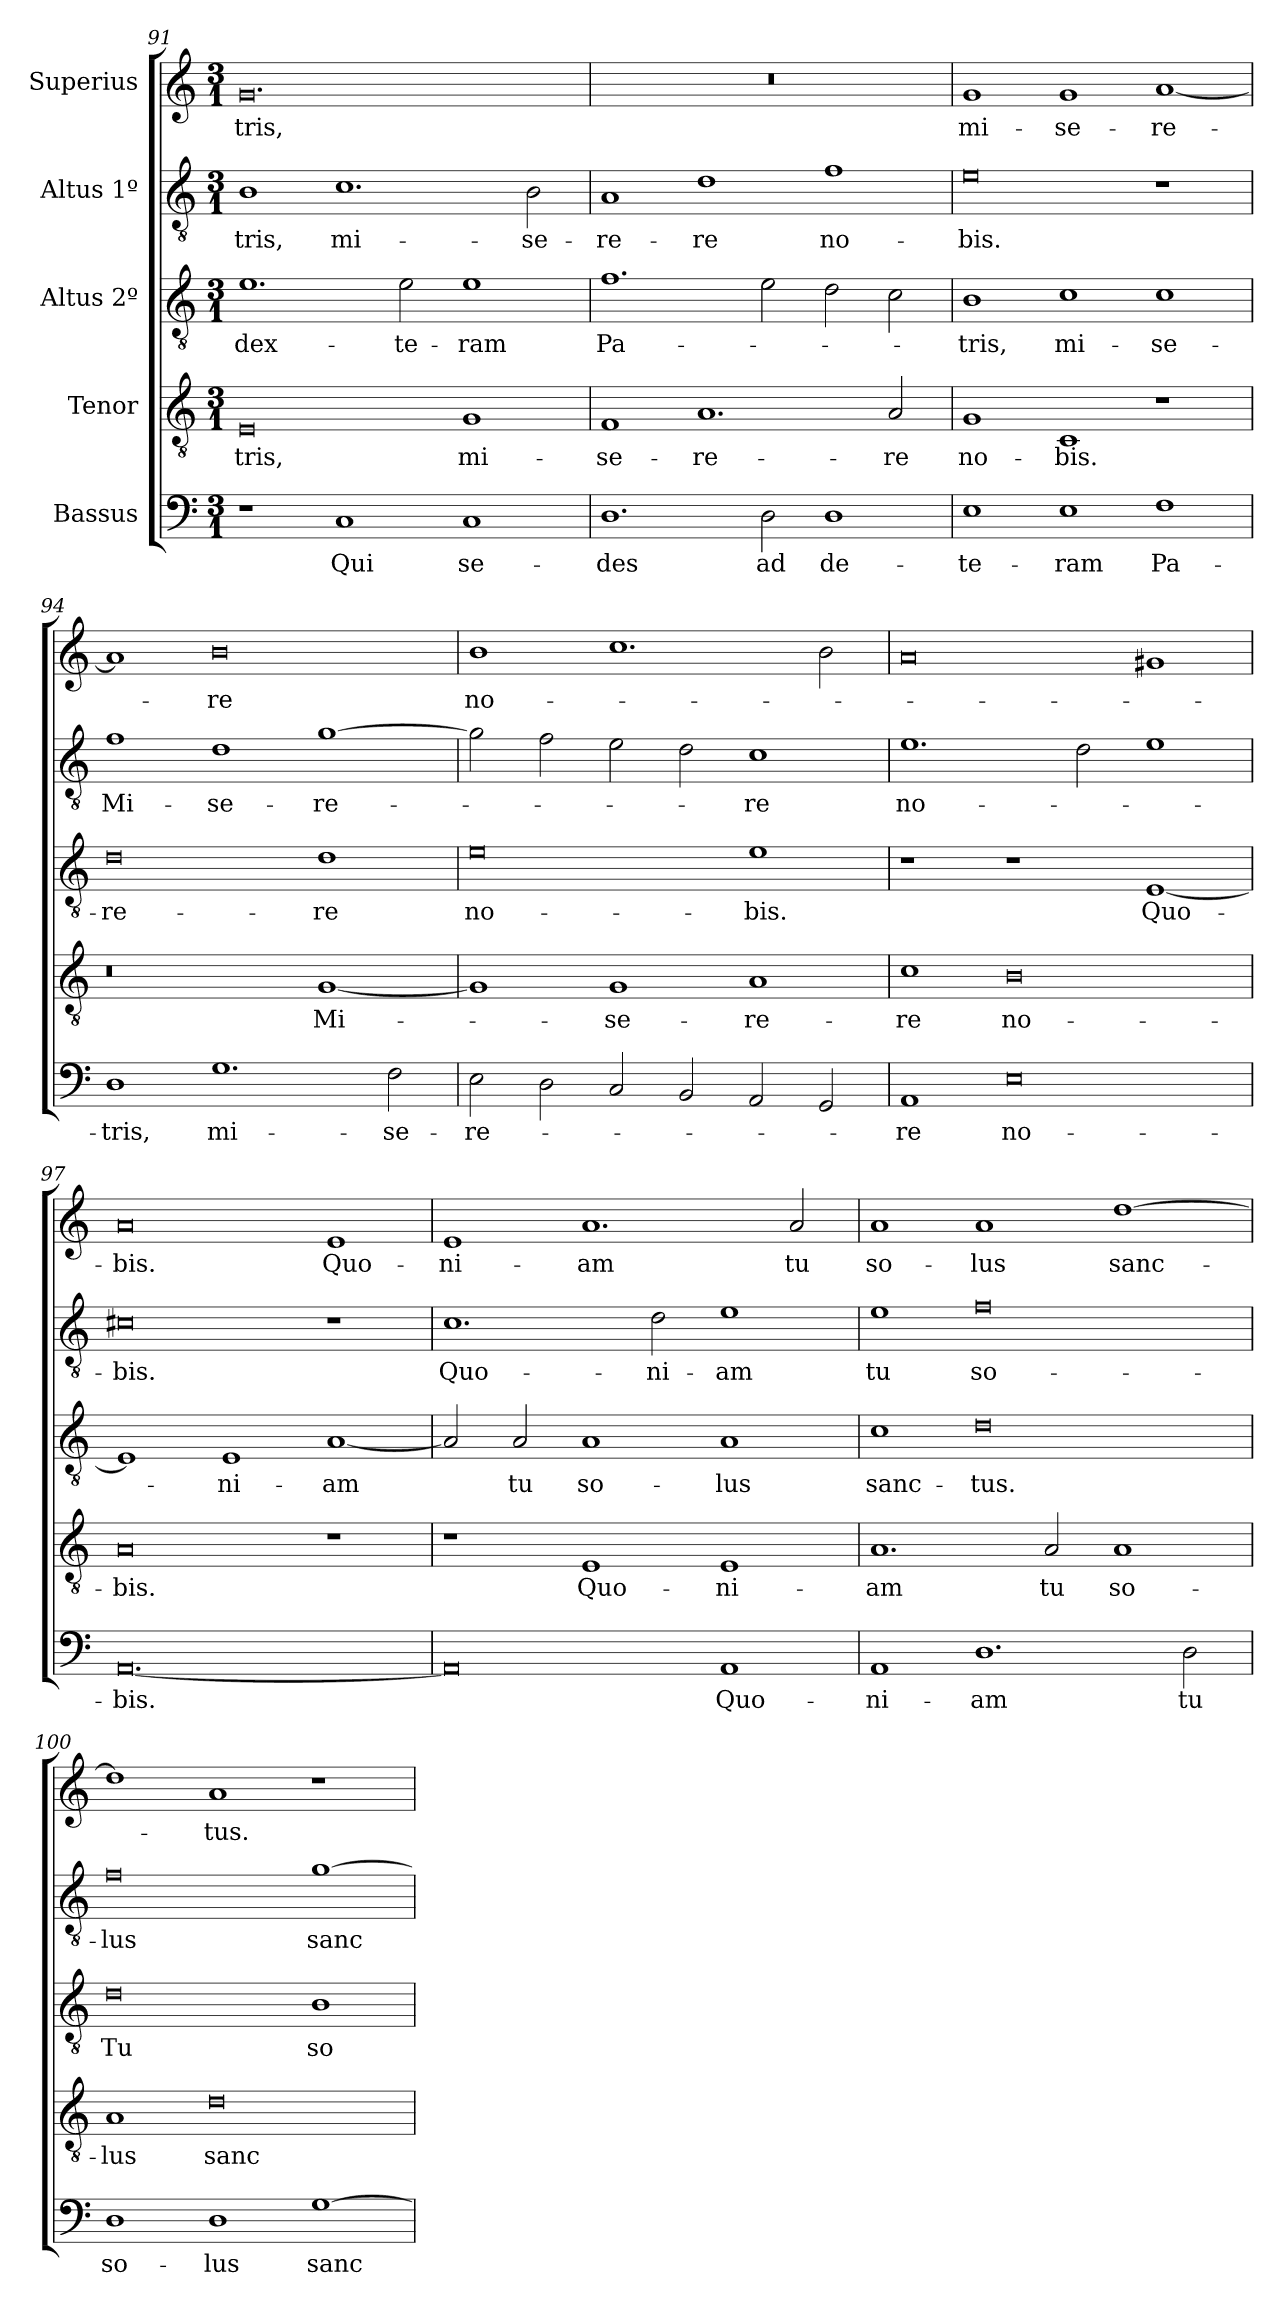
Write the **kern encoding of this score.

**kern	**text	**kern	**text	**kern	**text	**kern	**text	**kern	**text
*part5	*part5	*part4	*part4	*part3	*part3	*part2	*part2	*part1	*part1
*staff5	*staff5	*staff4	*staff4	*staff3	*staff3	*staff2	*staff2	*staff1	*staff1
*I"Bassus	*	*I"Tenor	*	*I"Altus 2º	*	*I"Altus 1º	*	*I"Superius	*
*clefF4	*	*clefGv2	*	*clefGv2	*	*clefGv2	*	*clefG2	*
*k[]	*	*k[]	*	*k[]	*	*k[]	*	*k[]	*
*M3/1	*	*M3/1	*	*M3/1	*	*M3/1	*	*M3/1	*
=91	=91	=91	=91	=91	=91	=91	=91	=91	=91
1r	.	0E/	-tris,	1.e\	dex-	1B\	-tris,	0.g/	-tris,
1C/	Qui	.	.	.	.	1.c\	mi-	.	.
.	.	.	.	2e\	-te-	.	.	.	.
1C/	se-	1G/	mi-	1e\	-ram	.	.	.	.
.	.	.	.	.	.	2B\	-se-	.	.
=92	=92	=92	=92	=92	=92	=92	=92	=92	=92
!	!	!	!	!	!	!	!	!LO:N:vis=0	!
1.D\	-des	1F/	-se-	1.f\	Pa-	1A/	-re-	0.r	.
.	.	1.A/	-re-	.	.	1d\	-re	.	.
2D\	ad	.	.	2e\	.	.	.	.	.
1D\	de-	.	.	2d\	.	1f\	no-	.	.
.	.	2A/	-re	2c\	.	.	.	.	.
=93	=93	=93	=93	=93	=93	=93	=93	=93	=93
1E\	-te-	1G/	no-	1B\	-tris,	0e\	-bis.	1g/	mi-
1E\	-ram	1C/	-bis.	1c\	mi-	.	.	1g/	-se-
1F\	Pa-	1r	.	1c\	-se-	1r	.	[1a/	-re-
=94	=94	=94	=94	=94	=94	=94	=94	=94	=94
1D\	-tris,	0r	.	0d\	-re-	1f\	Mi-	1a/]	.
1.G\	mi-	.	.	.	.	1d\	-se-	0b\	-re
.	.	[1G/	Mi-	1d\	-re	[1g\	-re-	.	.
2F\	-se-	.	.	.	.	.	.	.	.
=95	=95	=95	=95	=95	=95	=95	=95	=95	=95
2E\	-re-	1G/]	.	0e\	no-	2g\]	.	1b\	no-
2D\	.	.	.	.	.	2f\	.	.	.
2C/	.	1G/	-se-	.	.	2e\	.	1.cc\	.
2BB/	.	.	.	.	.	2d\	.	.	.
2AA/	.	1A/	-re-	1e\	-bis.	1c\	-re	.	.
2GG/	.	.	.	.	.	.	.	2b\	.
=96	=96	=96	=96	=96	=96	=96	=96	=96	=96
1AA/	-re	1c\	-re	1r	.	1.e\	no-	0a/	.
0E\	no-	0B\	no-	1r	.	.	.	.	.
.	.	.	.	.	.	2d\	.	.	.
.	.	.	.	[1E/	Quo-	1e\	.	1g#X/	.
=97	=97	=97	=97	=97	=97	=97	=97	=97	=97
[0.AA/	-bis.	0A/	-bis.	1E/]	.	0c#X\	-bis.	0a/	-bis.
.	.	.	.	1E/	-ni-	.	.	.	.
.	.	1r	.	[1A/	-am	1r	.	1e/	Quo-
=98	=98	=98	=98	=98	=98	=98	=98	=98	=98
0AA/]	.	1r	.	2A/]	.	1.c\	Quo-	1e/	-ni-
.	.	.	.	2A/	tu	.	.	.	.
.	.	1E/	Quo-	1A/	so-	.	.	1.a/	-am
.	.	.	.	.	.	2d\	-ni-	.	.
1AA/	Quo-	1E/	-ni-	1A/	-lus	1e\	-am	.	.
.	.	.	.	.	.	.	.	2a/	tu
=99	=99	=99	=99	=99	=99	=99	=99	=99	=99
1AA/	-ni-	1.A/	-am	1c\	sanc-	1e\	tu	1a/	so-
1.D\	-am	.	.	0d\	-tus.	0f\	so-	1a/	-lus
.	.	2A/	tu	.	.	.	.	.	.
.	.	1A/	so-	.	.	.	.	[1dd\	sanc-
2D\	tu	.	.	.	.	.	.	.	.
=100	=100	=100	=100	=100	=100	=100	=100	=100	=100
1D\	so-	1A/	-lus	0d\	Tu	0f\	-lus	1dd\]	.
1D\	-lus	0d\	sanc-	.	.	.	.	1a/	-tus.
[1G\	sanc-	.	.	1B\	so-	[1g\	sanc-	1r	.
=	=	=	=	=	=	=	=	=	=
*-	*-	*-	*-	*-	*-	*-	*-	*-	*-
